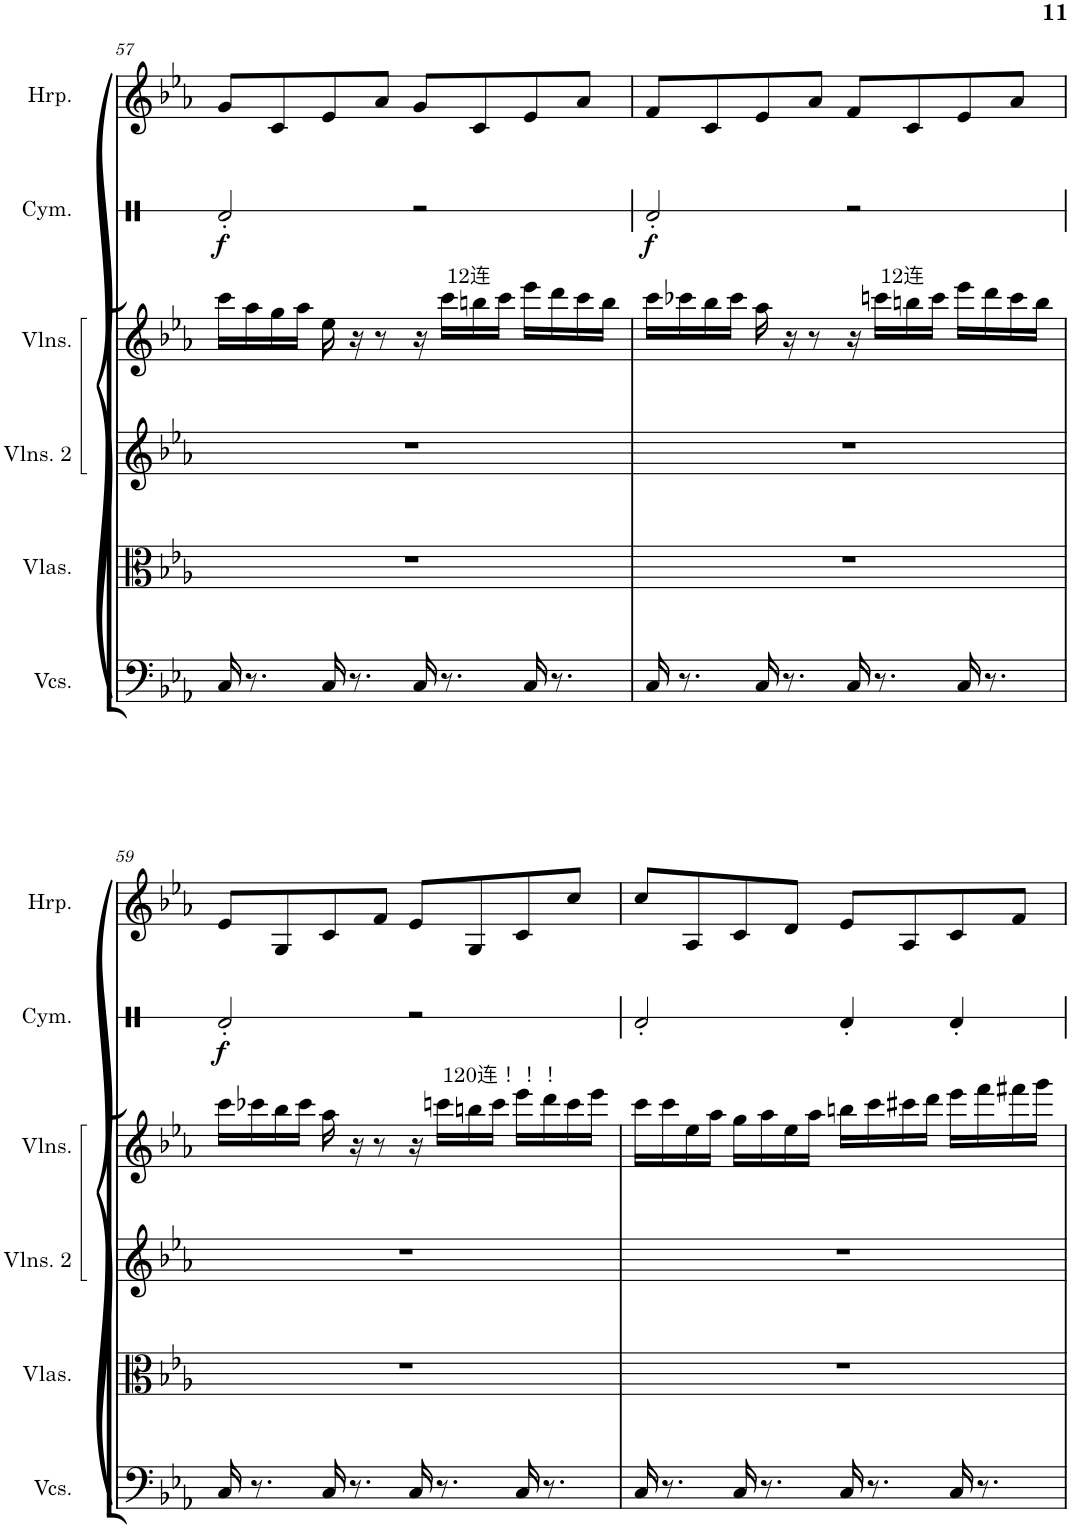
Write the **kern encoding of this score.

**kern	**kern	**kern	**kern	**kern	**dynam	**kern
*part6	*part5	*part4	*part3	*part2	*part2	*part1
*staff6	*staff5	*staff4	*staff3	*staff2	*staff2	*staff1
*I"乐队大提琴	*I"乐队中提琴	*I"乐队小提琴 2	*I"乐队小提琴	*I"铜钹	*	*I"竖琴
!!LO:PB:g=z
*clefF4	*clefC3	*clefG2	*clefG2	*clefX	*	*clefG2
*k[b-e-a-]	*k[b-e-a-]	*k[b-e-a-]	*k[b-e-a-]	*k[]	*	*k[b-e-a-]
*M4/4	*M4/4	*M4/4	*M4/4	*M4/4	*	*M4/4
=57	=57	=57	=57	=57	=57	=57
!	!	!	!	!	!LO:DY:b	!
16C/	1r	1r	16ccc\LL	2Rd'/	f	8g/L
8.r	.	.	16aa-\	.	.	.
.	.	.	16gg\	.	.	8c/
.	.	.	16aa-\JJ	.	.	.
16C/	.	.	16ee-\	.	.	8e-/
8.r	.	.	16r	.	.	.
.	.	.	8r	.	.	8a-/J
16C/	.	.	16r	2r	.	8g/L
!	!	!	!LO:TX:a:t=12连	!	!	!
8.r	.	.	16ccc\LL	.	.	.
.	.	.	16bbn\	.	.	8c/
.	.	.	16ccc\JJ	.	.	.
16C/	.	.	16eee-\LL	.	.	8e-/
8.r	.	.	16ddd\	.	.	.
.	.	.	16ccc\	.	.	8a-/J
.	.	.	16bb\JJ	.	.	.
=58	=58	=58	=58	=58	=58	=58
!	!	!	!	!	!LO:DY:b	!
16C/	1r	1r	16ccc\LL	2Rd'/	f	8f/L
8.r	.	.	16ccc-X\	.	.	.
.	.	.	16bb-\	.	.	8c/
.	.	.	16ccc-\JJ	.	.	.
16C/	.	.	16aa-\	.	.	8e-/
8.r	.	.	16r	.	.	.
.	.	.	8r	.	.	8a-/J
16C/	.	.	16r	2r	.	8f/L
!	!	!	!LO:TX:a:t=12连	!	!	!
8.r	.	.	16cccn\LL	.	.	.
.	.	.	16bbn\	.	.	8c/
.	.	.	16ccc\JJ	.	.	.
16C/	.	.	16eee-\LL	.	.	8e-/
8.r	.	.	16ddd\	.	.	.
.	.	.	16ccc\	.	.	8a-/J
.	.	.	16bb\JJ	.	.	.
!!LO:LB:g=z
=59	=59	=59	=59	=59	=59	=59
!	!	!	!	!	!LO:DY:b	!
16C/	1r	1r	16ccc\LL	2Rd'/	f	8e-/L
8.r	.	.	16ccc-X\	.	.	.
.	.	.	16bb-\	.	.	8G/
.	.	.	16ccc-\JJ	.	.	.
16C/	.	.	16aa-\	.	.	8c/
8.r	.	.	16r	.	.	.
.	.	.	8r	.	.	8f/J
16C/	.	.	16r	2r	.	8e-/L
!	!	!	!LO:TX:a:t=120连！！！	!	!	!
8.r	.	.	16cccn\LL	.	.	.
.	.	.	16bbn\	.	.	8G/
.	.	.	16ccc\JJ	.	.	.
16C/	.	.	16eee-\LL	.	.	8c/
8.r	.	.	16ddd\	.	.	.
.	.	.	16ccc\	.	.	8cc/J
.	.	.	16eee-\JJ	.	.	.
=60	=60	=60	=60	=60	=60	=60
16C/	1r	1r	16ccc\LL	2Rd'/	.	8cc/L
8.r	.	.	16ccc\	.	.	.
.	.	.	16ee-\	.	.	8A-/
.	.	.	16aa-\JJ	.	.	.
16C/	.	.	16gg\LL	.	.	8c/
8.r	.	.	16aa-\	.	.	.
.	.	.	16ee-\	.	.	8d/J
.	.	.	16aa-\JJ	.	.	.
16C/	.	.	16bbn\LL	4Rd'/	.	8e-/L
8.r	.	.	16ccc\	.	.	.
.	.	.	16ccc#X\	.	.	8A-/
.	.	.	16ddd\JJ	.	.	.
16C/	.	.	16eee-\LL	4Rd'/	.	8c/
8.r	.	.	16fff\	.	.	.
.	.	.	16fff#X\	.	.	8f/J
.	.	.	16ggg\JJ	.	.	.
=	=	=	=	=	=	=
*-	*-	*-	*-	*-	*-	*-
